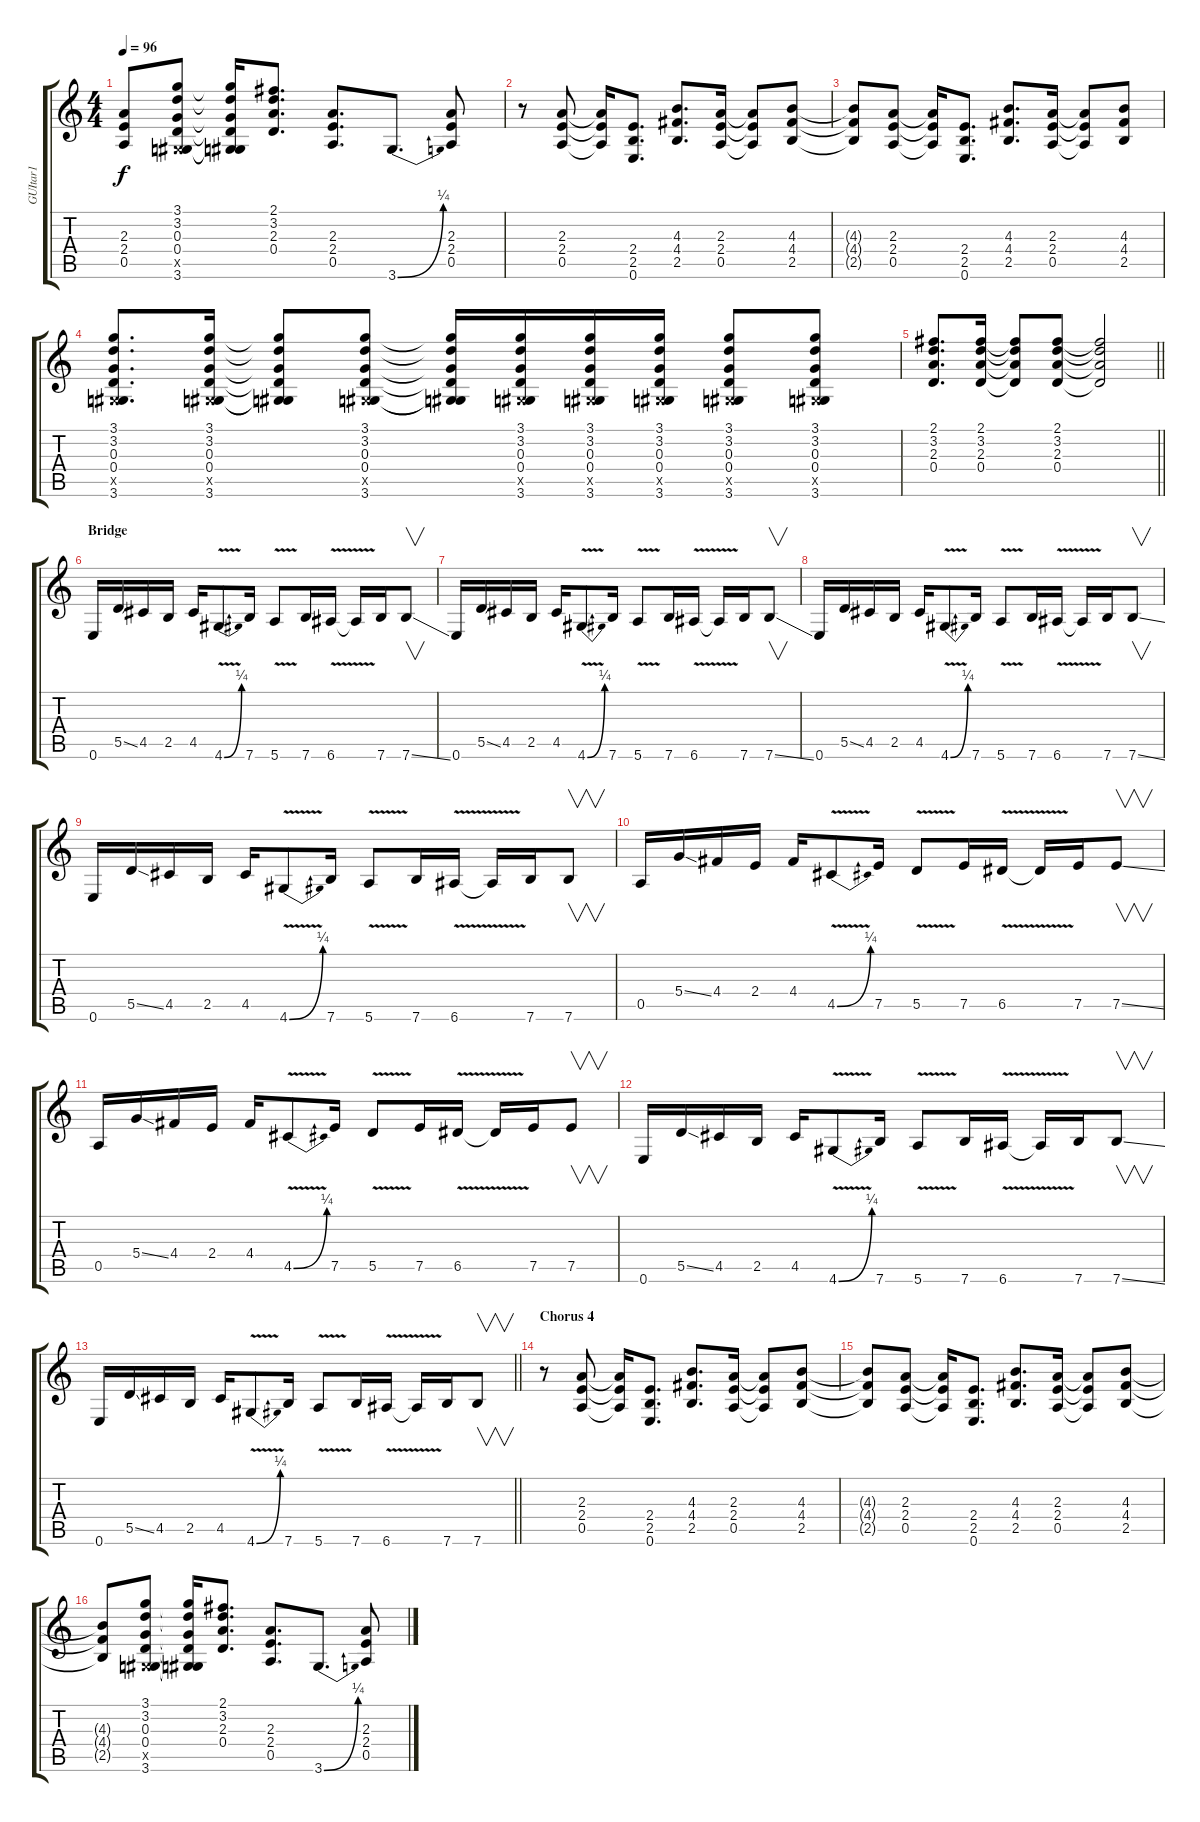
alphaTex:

\track ("GUItar1" "GUItar1") {instrument distortionguitar}
\staff {score tabs}
\tuning (E4 B3 G3 D3 A2 E2) {hide}
\ts (4 4)
\tempo 96
\clef g2
\ks c
(2.3{t} 2.4{t} 0.5{t}).8{dy f} (3.1 3.2 0.3 0.4 -1.5{x} 3.6).8 (3.1{t} 3.2{t} 0.3{t} 0.4{t} -1.5{t} 3.6{t}).16 (2.1 3.2 2.3 0.4).8{d} (2.3 2.4 0.5).8{d} 3.6{be (bend 0 0 60 1)}.8{d} (2.3 2.4 0.5).8 |
r.8 (2.3 2.4 0.5).8 (2.3{t} 2.4{t} 0.5{t}).16 (2.4 2.5 0.6).8{d} (4.3 4.4 2.5).8{d} (2.3 2.4 0.5).16 (2.3{t} 2.4{t} 0.5{t}).8 (4.3 4.4 2.5).8 |
(4.3{t} 4.4{t} 2.5{t}).8 (2.3 2.4 0.5).8 (2.3{t} 2.4{t} 0.5{t}).16 (2.4 2.5 0.6).8{d} (4.3 4.4 2.5).8{d} (2.3 2.4 0.5).16 (2.3{t} 2.4{t} 0.5{t}).8 (4.3 4.4 2.5).8 |
(3.1 3.2 0.3 0.4 -1.5{x} 3.6).8{d} (3.1 3.2 0.3 0.4 -1.5{x} 3.6).16 (3.1{t} 3.2{t} 0.3{t} 0.4{t} -1.5{t} 3.6{t}).8 (3.1 3.2 0.3 0.4 -1.5{x} 3.6).8 (3.1{t} 3.2{t} 0.3{t} 0.4{t} -1.5{t} 3.6{t}).16 (3.1 3.2 0.3 0.4 -1.5{x} 3.6).16 (3.1 3.2 0.3 0.4 -1.5{x} 3.6).16 (3.1 3.2 0.3 0.4 -1.5{x} 3.6).16 (3.1 3.2 0.3 0.4 -1.5{x} 3.6).8 (3.1 3.2 0.3 0.4 -1.5{x} 3.6).8 |
\barLineRight lightlight
(2.1 3.2 2.3 0.4).8{d} (2.1 3.2 2.3 0.4).16 (2.1{t} 3.2{t} 2.3{t} 0.4{t}).8 (2.1 3.2 2.3 0.4).8 (2.1{t} 3.2{t} 2.3{t} 0.4{t}).2 |
\section ("" "Bridge")
0.6.16 5.5{ss}.16 4.5.16 2.5.16 4.5.16 4.6{be (bend 0 0 60 1) v}.8 7.6.16 5.6{v}.8 7.6.16 6.6{v}.16 6.6{t}.16 7.6.16 7.6{ss}.8{v} |
0.6.16 5.5{ss}.16 4.5.16 2.5.16 4.5.16 4.6{be (bend 0 0 60 1) v}.8 7.6.16 5.6{v}.8 7.6.16 6.6{v}.16 6.6{t}.16 7.6.16 7.6{ss}.8{v} |
0.6.16 5.5{ss}.16 4.5.16 2.5.16 4.5.16 4.6{be (bend 0 0 60 1) v}.8 7.6.16 5.6{v}.8 7.6.16 6.6{v}.16 6.6{t}.16 7.6.16 7.6{ss}.8{v} |
0.6.16 5.5{ss}.16 4.5.16 2.5.16 4.5.16 4.6{be (bend 0 0 60 1) v}.8 7.6.16 5.6{v}.8 7.6.16 6.6{v}.16 6.6{t}.16 7.6.16 7.6.8{v} |
0.5.16 5.4{ss}.16 4.4.16 2.4.16 4.4.16 4.5{be (bend 0 0 60 1) v}.8 7.5.16 5.5{v}.8 7.5.16 6.5{v}.16 6.5{t}.16 7.5.16 7.5{ss}.8{v} |
0.5.16 5.4{ss}.16 4.4.16 2.4.16 4.4.16 4.5{be (bend 0 0 60 1) v}.8 7.5.16 5.5{v}.8 7.5.16 6.5{v}.16 6.5{t}.16 7.5.16 7.5.8{v} |
0.6.16 5.5{ss}.16 4.5.16 2.5.16 4.5.16 4.6{be (bend 0 0 60 1) v}.8 7.6.16 5.6{v}.8 7.6.16 6.6{v}.16 6.6{t}.16 7.6.16 7.6{ss}.8{v} |
\barLineRight lightlight
0.6.16 5.5{ss}.16 4.5.16 2.5.16 4.5.16 4.6{be (bend 0 0 60 1) v}.8 7.6.16 5.6{v}.8 7.6.16 6.6{v}.16 6.6{t}.16 7.6.16 7.6.8{v} |
\section ("" "Chorus 4")
r.8 (2.3 2.4 0.5).8 (2.3{t} 2.4{t} 0.5{t}).16 (2.4 2.5 0.6).8{d} (4.3 4.4 2.5).8{d} (2.3 2.4 0.5).16 (2.3{t} 2.4{t} 0.5{t}).8 (4.3 4.4 2.5).8 |
(4.3{t} 4.4{t} 2.5{t}).8 (2.3 2.4 0.5).8 (2.3{t} 2.4{t} 0.5{t}).16 (2.4 2.5 0.6).8{d} (4.3 4.4 2.5).8{d} (2.3 2.4 0.5).16 (2.3{t} 2.4{t} 0.5{t}).8 (4.3 4.4 2.5).8 |
(4.3{t} 4.4{t} 2.5{t}).8 (3.1 3.2 0.3 0.4 -1.5{x} 3.6).8 (3.1{t} 3.2{t} 0.3{t} 0.4{t} -1.5{t} 3.6{t}).16 (2.1 3.2 2.3 0.4).8{d} (2.3 2.4 0.5).8{d} 3.6{be (bend 0 0 60 1)}.8{d} (2.3 2.4 0.5).8
